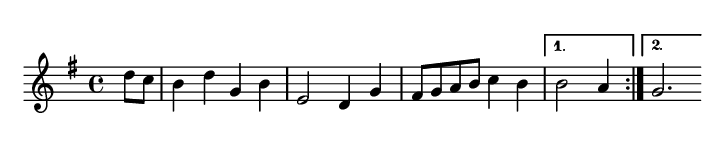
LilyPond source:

\version "2.20.0"
\include "articulate.ly"
\paper {
  indent = 0\mm
  short-indent = 0\mm
  
    page-breaking = #ly:one-line-breaking
  
  left-margin = 4\mm
  right-margin = 4\mm
  top-margin = 4\mm
  bottom-margin = 4\mm
  oddHeaderMarkup = ##f
  evenHeaderMarkup = ##f
  oddFooterMarkup = ##f
  evenFooterMarkup = ##f
}
\score {
  {
  \key g \major
  \relative c' { 
  \repeat volta 2 {
    \partial 4
    d'8 c b4 d g, b e,2 d4
    g fis8 g a b c4 b
  }
  \alternative {
    { b2 a4 }
    { g2. }
  }
}
  }
  \layout { 
    #(layout-set-staff-size 16)
    \context {
      \Lyrics
      
      
    }
  }
  \midi { 
    \tempo 4 = 120
  }
}